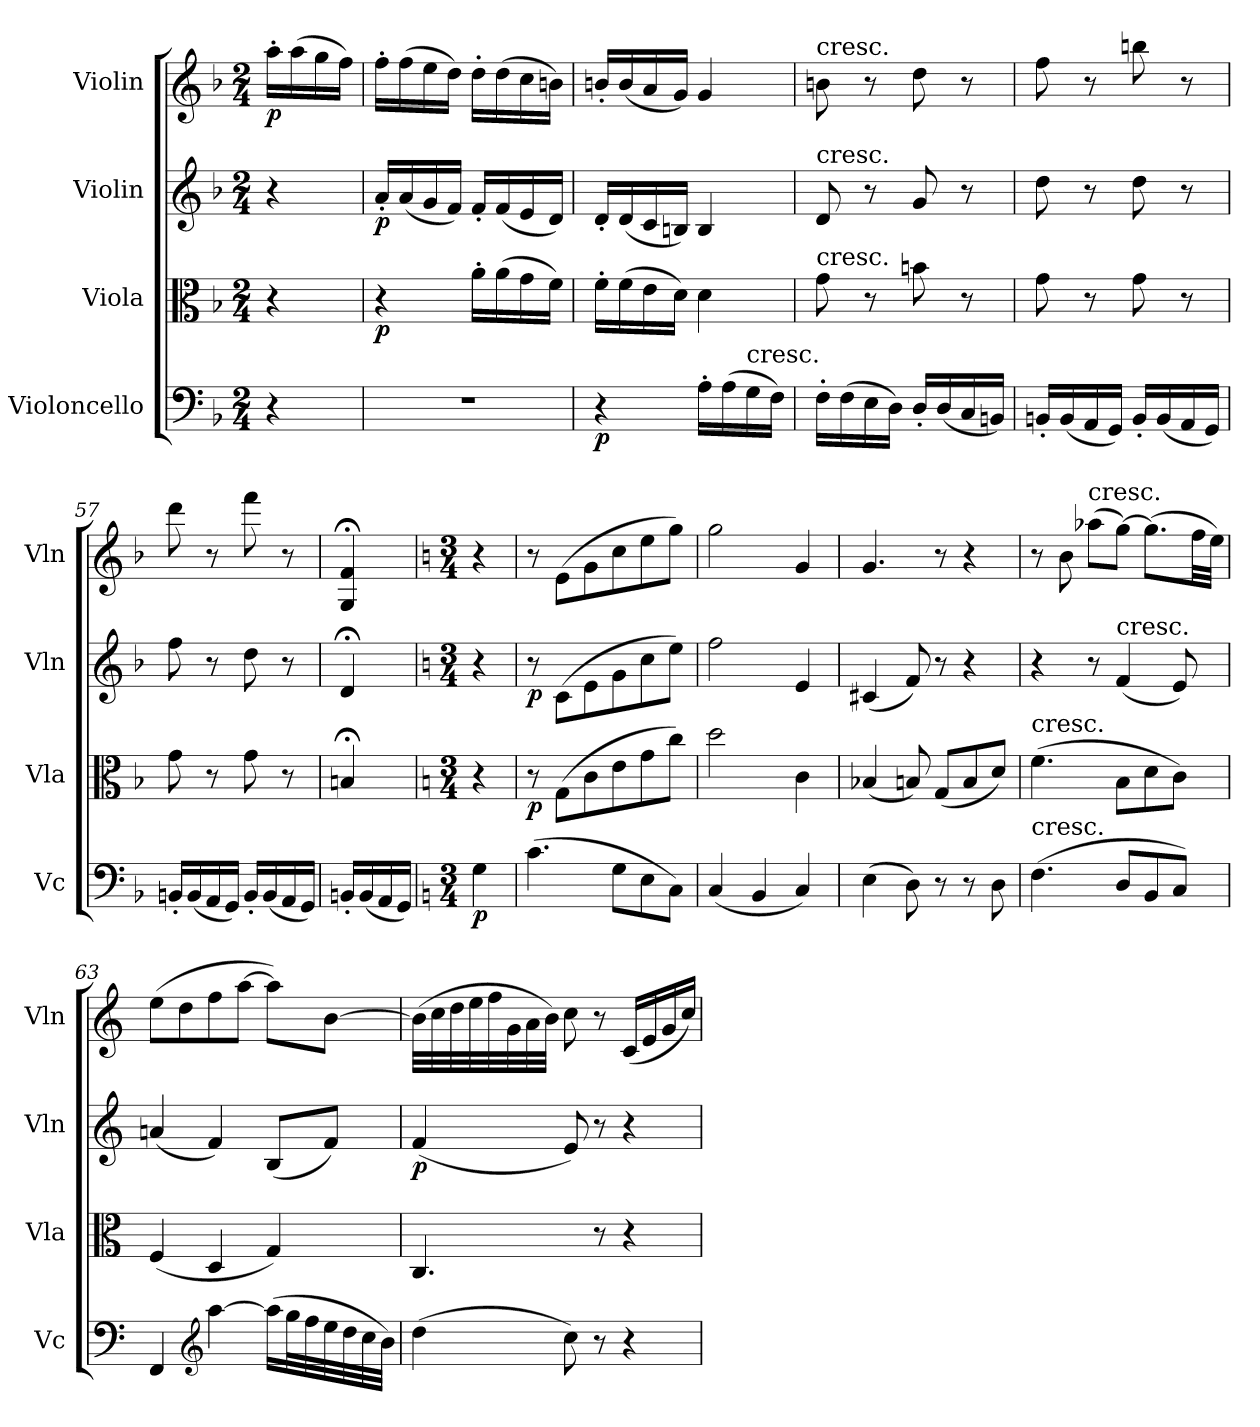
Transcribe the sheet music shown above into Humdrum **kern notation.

**kern	**dynam	**kern	**dynam	**kern	**dynam	**kern	**dynam
*part4	*part4	*part3	*part3	*part2	*part2	*part1	*part1
*staff4	*staff4	*staff3	*staff3	*staff2	*staff2	*staff1	*staff1
*I"Violoncello	*	*I"Viola	*	*I"Violin	*	*I"Violin	*
*I'Vc	*	*I'Vla	*	*I'Vln	*	*I'Vln	*
*clefF4	*	*clefC3	*	*clefG2	*	*clefG2	*
*k[b-]	*	*k[b-]	*	*k[b-]	*	*k[b-]	*
*M2/4	*	*M2/4	*	*M2/4	*	*M2/4	*
=	=	=	=	=	=	=	=
4r	.	4r	.	4r	.	16aa'\LL	p
.	.	.	.	.	.	(16aa\	.
.	.	.	.	.	.	16gg\	.
.	.	.	.	.	.	16ff\JJ)	.
=53	=53	=53	=53	=53	=53	=53	=53
2r	.	4r	p	16a'/LL	p	16ff'\LL	.
.	.	.	.	(16a/	.	(16ff\	.
.	.	.	.	16g/	.	16ee\	.
.	.	.	.	16f/JJ)	.	16dd\JJ)	.
.	.	16a'\LL	.	16f'/LL	.	16dd'\LL	.
.	.	(16a\	.	(16f/	.	(16dd\	.
.	.	16g\	.	16e/	.	16cc\	.
.	.	16f\JJ)	.	16d/JJ)	.	16bn\JJ)	.
=54	=54	=54	=54	=54	=54	=54	=54
4r	p	16f'\LL	.	16d'/LL	.	16bn'/LL	.
.	.	(16f\	.	(16d/	.	(16b/	.
.	.	16e\	.	16c/	.	16a/	.
.	.	16d\JJ)	.	16Bn/JJ)	.	16g/JJ)	.
16A'\LL	.	4d\	.	4B/	.	4g/	.
(16A\	.	.	.	.	.	.	.
!LO:TX:t=cresc.	!	!	!	!	!	!	!
16G\	.	.	.	.	.	.	.
16F\JJ)	.	.	.	.	.	.	.
=55	=55	=55	=55	=55	=55	=55	=55
!	!	!	!	!	!	!LO:TX:t=cresc.	!
!	!	!	!	!LO:TX:t=cresc.	!	!	!
!	!	!LO:TX:t=cresc.	!	!	!	!	!
16F'\LL	.	8g\	.	8d/	.	8bn\	.
(16F\	.	.	.	.	.	.	.
16E\	.	8r	.	8r	.	8r	.
16D\JJ)	.	.	.	.	.	.	.
16D'/LL	.	8bn\	.	8g/	.	8dd\	.
(16D/	.	.	.	.	.	.	.
16C/	.	8r	.	8r	.	8r	.
16BBn/JJ)	.	.	.	.	.	.	.
=56	=56	=56	=56	=56	=56	=56	=56
16BBn'/LL	.	8g\	.	8dd\	.	8ff\	.
(16BB/	.	.	.	.	.	.	.
16AA/	.	8r	.	8r	.	8r	.
16GG/JJ)	.	.	.	.	.	.	.
16BB'/LL	.	8g\	.	8dd\	.	8bbn\	.
(16BB/	.	.	.	.	.	.	.
16AA/	.	8r	.	8r	.	8r	.
16GG/JJ)	.	.	.	.	.	.	.
=57	=57	=57	=57	=57	=57	=57	=57
16BBn'/LL	.	8g\	.	8ff\	.	8ddd\	.
(16BB/	.	.	.	.	.	.	.
16AA/	.	8r	.	8r	.	8r	.
16GG/JJ)	.	.	.	.	.	.	.
16BB'/LL	.	8g\	.	8dd\	.	8fff\	.
(16BB/	.	.	.	.	.	.	.
16AA/	.	8r	.	8r	.	8r	.
16GG/JJ)	.	.	.	.	.	.	.
=58	=58	=58	=58	=58	=58	=58	=58
16BBn'/LL	.	4Bn;</	.	4d;</	.	4G;</ 4f;</	.
(16BB/	.	.	.	.	.	.	.
16AA/	.	.	.	.	.	.	.
16GG/JJ)	.	.	.	.	.	.	.
=	=	=	=	=	=	=	=
*k[]	*	*k[]	*	*k[]	*	*k[]	*
*M3/4	*	*M3/4	*	*M3/4	*	*M3/4	*
*	*	*	*	*	*	*MM80	*
4G\	p	4r	.	4r	.	4r	.
=59	=59	=59	=59	=59	=59	=59	=59
(4.c\	.	8r	p	8r	p	8r	.
.	.	(8G\L	.	(8c\L	.	(8e\L	.
.	.	8c\	.	8e\	.	8g\	.
8G\L	.	8e\	.	8g\	.	8cc\	.
8E\	.	8g\	.	8cc\	.	8ee\	.
8C\J)	.	8cc\J)	.	8ee\J)	.	8gg\J)	.
=60	=60	=60	=60	=60	=60	=60	=60
(4C/	.	2dd\	.	2ff\	.	2gg\	.
4BB/	.	.	.	.	.	.	.
4C/)	.	4c\	.	4e/	.	4g/	.
=61	=61	=61	=61	=61	=61	=61	=61
(4E\	.	(4B-X/	.	(4c#X/	.	4.g/	.
8D\)	.	8Bn/)	.	8f/)	.	.	.
8r	.	(8G/L	.	8r	.	8r	.
8r	.	8B/	.	4r	.	4r	.
8D\	.	8d/J)	.	.	.	.	.
=62	=62	=62	=62	=62	=62	=62	=62
!	!	!LO:TX:t=cresc.	!	!	!	!	!
!LO:TX:t=cresc.	!	!	!	!	!	!	!
(4.F\	.	(4.f\	.	4r	.	8r	.
.	.	.	.	.	.	8b\	.
!	!	!	!	!	!	!LO:TX:t=cresc.	!
.	.	.	.	8r	.	(8aa-X\L	.
!	!	!	!	!LO:TX:t=cresc.	!	!	!
8D/L	.	8B\L	.	(4f/	.	[8gg\J)	.
8BB/	.	8d\	.	.	.	(8.gg\L]	.
8C/J)	.	8c\J)	.	8e/)	.	.	.
.	.	.	.	.	.	32ff\LL	.
.	.	.	.	.	.	32ee\JJJ)	.
=63	=63	=63	=63	=63	=63	=63	=63
4FF/	.	(4F/	.	(4an/	.	(8ee\L	.
.	.	.	.	.	.	8dd\	.
*clefG2	*	*	*	*	*	*	*
[4aa\	.	4D/	.	4f/)	.	8ff\	.
.	.	.	.	.	.	[8aa\J	.
(16aa\LL]	.	4G/)	.	(8B/L	.	8aa\L])	.
32gg\L	.	.	.	.	.	.	.
32ff\	.	.	.	.	.	.	.
32ee\	.	.	.	8f/J)	.	[8b\J	.
32dd\	.	.	.	.	.	.	.
32cc\	.	.	.	.	.	.	.
32b\JJJ)	.	.	.	.	.	.	.
=64	=64	=64	=64	=64	=64	=64	=64
(4dd\	.	4.C/	.	(4f/	p	(32b\LLL]	.
.	.	.	.	.	.	32cc\	.
.	.	.	.	.	.	32dd\	.
.	.	.	.	.	.	32ee\	.
.	.	.	.	.	.	32ff\	.
.	.	.	.	.	.	32g\	.
.	.	.	.	.	.	32a\	.
.	.	.	.	.	.	32b\JJJ)	.
8cc\)	.	.	.	8e/)	.	8cc\	.
8r	.	8r	.	8r	.	8r	.
4r	.	4r	.	4r	.	(16c/LL	.
.	.	.	.	.	.	16e/	.
.	.	.	.	.	.	16g/	.
.	.	.	.	.	.	16cc/JJ)	.
=	=	=	=	=	=	=	=
*-	*-	*-	*-	*-	*-	*-	*-
